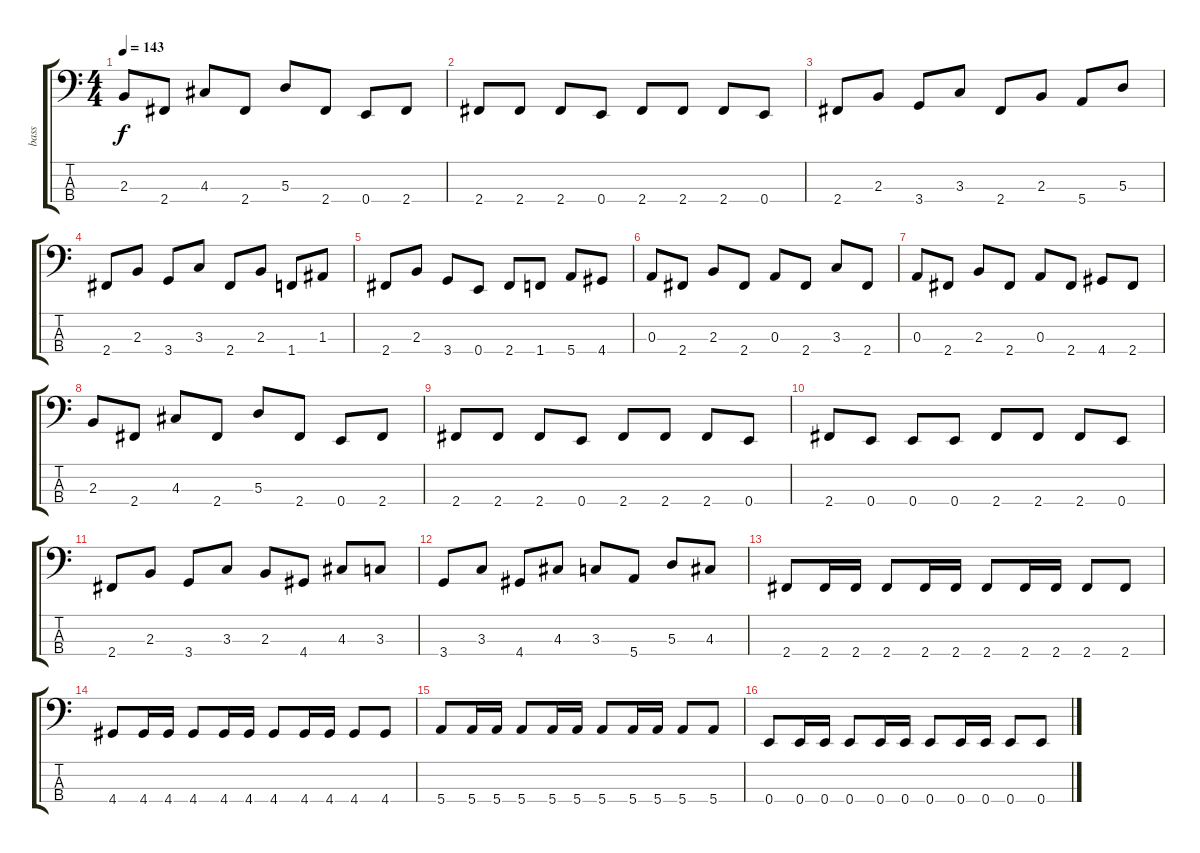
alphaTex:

\track ("bass" "bass") {instrument electricbassfinger}
\staff {score tabs}
\tuning (G2 D2 A1 E1) {hide}
\ts (4 4)
\tempo 143
\clef f4
\ks c
2.3.8{dy f} 2.4.8 4.3.8 2.4.8 5.3.8 2.4.8 0.4.8 2.4.8 |
2.4.8 2.4.8 2.4.8 0.4.8 2.4.8 2.4.8 2.4.8 0.4.8 |
2.4.8 2.3.8 3.4.8 3.3.8 2.4.8 2.3.8 5.4.8 5.3.8 |
2.4.8 2.3.8 3.4.8 3.3.8 2.4.8 2.3.8 1.4.8 1.3.8 |
2.4.8 2.3.8 3.4.8 0.4.8 2.4.8 1.4.8 5.4.8 4.4.8 |
0.3.8 2.4.8 2.3.8 2.4.8 0.3.8 2.4.8 3.3.8 2.4.8 |
0.3.8 2.4.8 2.3.8 2.4.8 0.3.8 2.4.8 4.4.8 2.4.8 |
2.3.8 2.4.8 4.3.8 2.4.8 5.3.8 2.4.8 0.4.8 2.4.8 |
2.4.8 2.4.8 2.4.8 0.4.8 2.4.8 2.4.8 2.4.8 0.4.8 |
2.4.8 0.4.8 0.4.8 0.4.8 2.4.8 2.4.8 2.4.8 0.4.8 |
2.4.8 2.3.8 3.4.8 3.3.8 2.3.8 4.4.8 4.3.8 3.3.8 |
3.4.8 3.3.8 4.4.8 4.3.8 3.3.8 5.4.8 5.3.8 4.3.8 |
2.4.8 2.4.16 2.4.16 2.4.8 2.4.16 2.4.16 2.4.8 2.4.16 2.4.16 2.4.8 2.4.8 |
4.4.8 4.4.16 4.4.16 4.4.8 4.4.16 4.4.16 4.4.8 4.4.16 4.4.16 4.4.8 4.4.8 |
5.4.8 5.4.16 5.4.16 5.4.8 5.4.16 5.4.16 5.4.8 5.4.16 5.4.16 5.4.8 5.4.8 |
0.4.8 0.4.16 0.4.16 0.4.8 0.4.16 0.4.16 0.4.8 0.4.16 0.4.16 0.4.8 0.4.8
